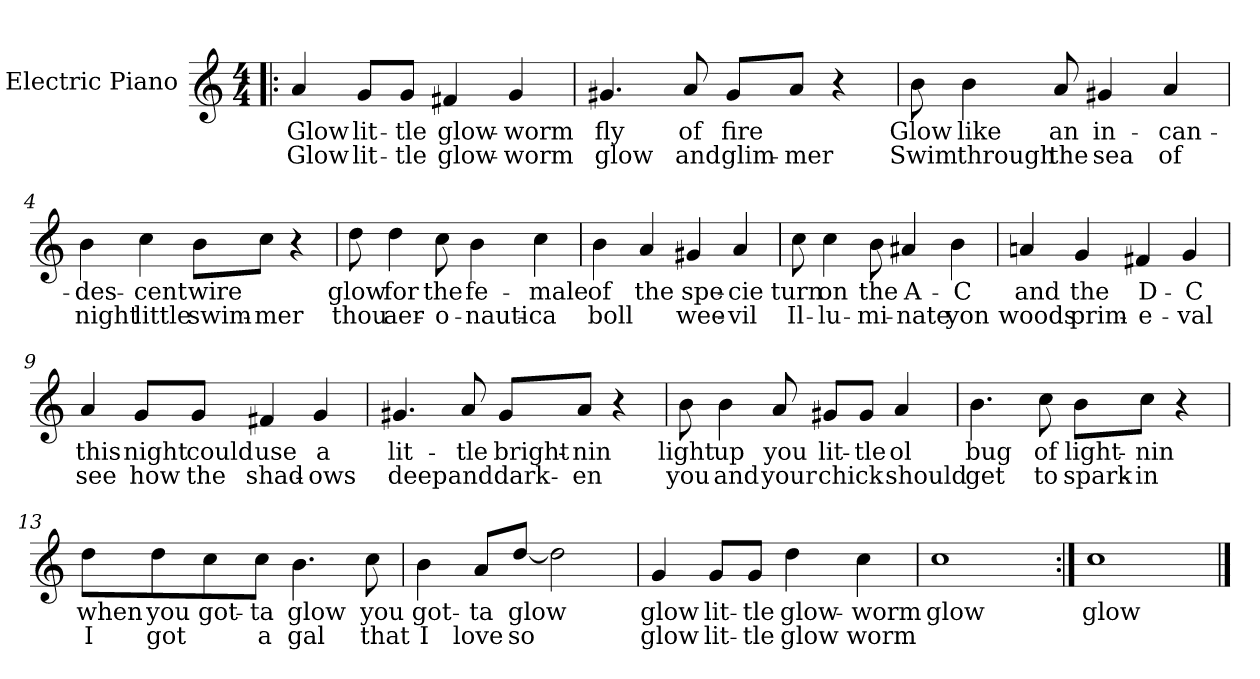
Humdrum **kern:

**kern	**text	**text
*part1	*part1	*part1
*staff1	*staff1	*staff1
*I"Electric Piano	*	*
*I'E.Pno	*	*
*clefG2	*	*
*k[]	*	*
*C:	*	*
*M4/4	*	*
=1!|:	=1!|:	=1!|:
4a/	Glow	Glow
8g/L	lit-	lit-
8g/J	-tle	-tle
4f#X/	glow-	glow-
4g/	-worm	-worm
=2	=2	=2
4.g#X/	fly	glow
8a/	of	and
8g#/L	fire	glim-
8a/J	.	-mer
4r	.	.
!!LO:LB:g=z
=3	=3	=3
8b\	Glow	Swim
4b\	like	through
8a/	an	the
4g#X/	in-	sea
4a/	-can-	of
=4	=4	=4
4b\	-des-	night
4cc\	-cent	little
8b\L	wire	swim-
8cc\J	.	-mer
4r	.	.
=5	=5	=5
8dd\	glow	thou
4dd\	for	aer-
8cc\	the	-o-
4b\	fe-	nauti-
4cc\	-male	-ca
!!LO:LB:g=z
=6	=6	=6
4b\	of	boll
4a/	the	.
4g#X/	spe-	wee-
4a/	-cie	-vil
=7	=7	=7
8cc\	turn	Il-
4cc\	on	-lu-
8b\	the	-mi-
4a#X/	A-	-nate
4b\	-C	yon
=8	=8	=8
4an/	and	woods
4g/	the	prim-
4f#X/	D-	-e-
4g/	-C	-val
!!LO:LB:g=z
=9	=9	=9
4a/	this	see
8g/L	night	how
8g/J	could	the
4f#X/	use	shad-
4g/	a	-ows
=10	=10	=10
4.g#X/	lit-	deep
8a/	-tle	and
8g#/L	bright-	dark-
8a/J	-nin	-en
4r	.	.
!!LO:LB:g=z
=11	=11	=11
8b\	light	you
4b\	up	and
8a/	you	your
8g#X/L	lit-	chick
8g#/J	-tle	.
4a/	ol	should
=12	=12	=12
4.b\	bug	get
8cc\	of	to
8b\L	light-	spark-
8cc\J	-nin	-in
4r	.	.
=13	=13	=13
8dd\L	when	I
8dd\	you	got
8cc\	got-	.
8cc\J	-ta	a
4.b\	glow	gal
8cc\	you	that
!!LO:LB:g=z
=14	=14	=14
4b\	got-	I
8a/L	-ta	love
[8dd/J	glow	so
2dd\]	.	.
=15	=15	=15
4g/	glow	glow
8g/L	lit-	lit-
8g/J	-tle	-tle
4dd\	glow-	glow
4cc\	-worm	worm
=16	=16	=16
1cc	glow	.
=17:|!	=17:|!	=17:|!
1cc	glow	.
==	==	==
*-	*-	*-
